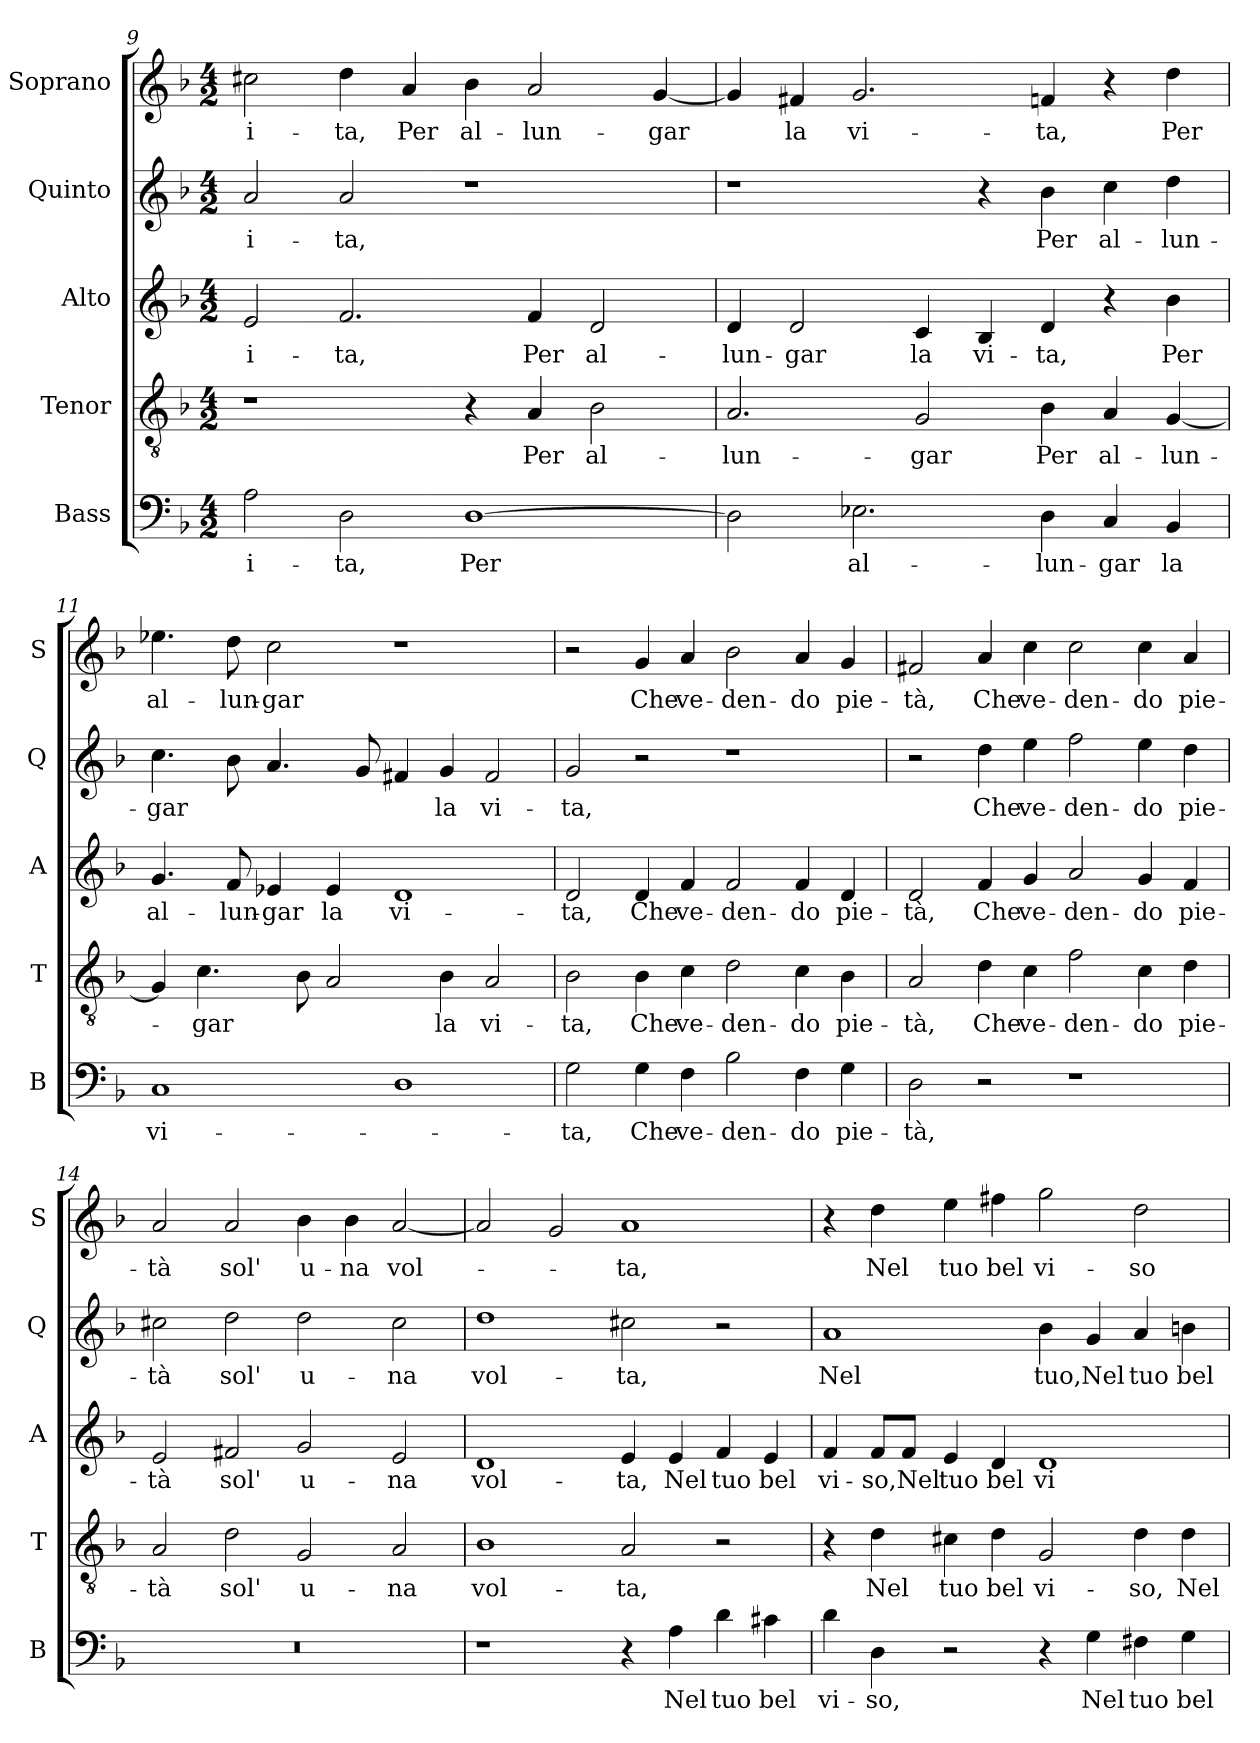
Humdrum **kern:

**kern	**text	**kern	**text	**kern	**text	**kern	**text	**kern	**text
*part5	*part5	*part4	*part4	*part3	*part3	*part2	*part2	*part1	*part1
*staff5	*staff5	*staff4	*staff4	*staff3	*staff3	*staff2	*staff2	*staff1	*staff1
*I"Bass	*	*I"Tenor	*	*I"Alto	*	*I"Quinto	*	*I"Soprano	*
*I'B	*	*I'T	*	*I'A	*	*I'Q	*	*I'S	*
*clefF4	*	*clefGv2	*	*clefG2	*	*clefG2	*	*clefG2	*
*k[b-]	*	*k[b-]	*	*k[b-]	*	*k[b-]	*	*k[b-]	*
*F:	*	*F:	*	*F:	*	*F:	*	*F:	*
*M4/2	*	*M4/2	*	*M4/2	*	*M4/2	*	*M4/2	*
=9	=9	=9	=9	=9	=9	=9	=9	=9	=9
!	!LO:LY:b	!	!	!	!LO:LY:b	!	!LO:LY:b	!	!LO:LY:b
2A\	-i-	1r	.	2e/	-i-	2a/	-i-	2cc#X\	-i-
!	!LO:LY:b	!	!	!	!LO:LY:b	!	!LO:LY:b	!	!LO:LY:b
2D\	-ta,	.	.	2.f/	-ta,	2a/	-ta,	4dd\	-ta,
!	!	!	!	!	!	!	!	!	!LO:LY:b
.	.	.	.	.	.	.	.	4a/	Per
!	!LO:LY:b	!	!	!	!	!	!	!	!LO:LY:b
[1D	Per	4r	.	.	.	1r	.	4b-\	al-
!	!	!	!LO:LY:b	!	!LO:LY:b	!	!	!	!LO:LY:b
.	.	4A/	Per	4f/	Per	.	.	2a/	-lun-
!	!	!	!LO:LY:b	!	!LO:LY:b	!	!	!	!
.	.	2B-\	al-	2d/	al-	.	.	.	.
!	!	!	!	!	!	!	!	!	!LO:LY:b
.	.	.	.	.	.	.	.	[4g/	-gar
!!LO:LB:g=z
=10	=10	=10	=10	=10	=10	=10	=10	=10	=10
!	!	!	!LO:LY:b	!	!LO:LY:b	!	!	!	!
2D\]	.	2.A/	-lun-	4d/	-lun-	1r	.	4g/]	.
!	!	!	!	!	!LO:LY:b	!	!	!	!LO:LY:b
.	.	.	.	2d/	-gar	.	.	4f#X/	la
!	!LO:LY:b	!	!	!	!	!	!	!	!LO:LY:b
2.E-X\	al-	.	.	.	.	.	.	2.g/	vi-
!	!	!	!LO:LY:b	!	!LO:LY:b	!	!	!	!
.	.	2G/	-gar	4c/	la	.	.	.	.
!	!	!	!	!	!LO:LY:b	!	!	!	!
.	.	.	.	4B-/	vi-	4r	.	.	.
!	!LO:LY:b	!	!LO:LY:b	!	!LO:LY:b	!	!LO:LY:b	!	!LO:LY:b
4D\	-lun-	4B-\	Per	4d/	-ta,	4b-\	Per	4fn/	-ta,
!	!LO:LY:b	!	!LO:LY:b	!	!	!	!LO:LY:b	!	!
4C/	-gar	4A/	al-	4r	.	4cc\	al-	4r	.
!	!LO:LY:b	!	!LO:LY:b	!	!LO:LY:b	!	!LO:LY:b	!	!LO:LY:b
4BB-/	la	[4G/	-lun-	4b-\	Per	4dd\	-lun-	4dd\	Per
=11	=11	=11	=11	=11	=11	=11	=11	=11	=11
!	!LO:LY:b	!	!	!	!LO:LY:b	!	!LO:LY:b	!	!LO:LY:b
1C	vi-	4G/]	.	4.g/	al-	4.cc\	-gar	4.ee-X\	al-
!	!	!	!LO:LY:b	!	!	!	!	!	!
.	.	4.c\	-gar	.	.	.	.	.	.
!	!	!	!	!	!LO:LY:b	!	!	!	!LO:LY:b
.	.	.	.	8f/	-lun-	8b-\	.	8dd\	-lun-
!	!	!	!	!	!LO:LY:b	!	!	!	!LO:LY:b
.	.	.	.	4e-X/	-gar	4.a/	.	2cc\	-gar
.	.	8B-\	.	.	.	.	.	.	.
!	!	!	!	!	!LO:LY:b	!	!	!	!
.	.	2A/	.	4e-/	la	.	.	.	.
.	.	.	.	.	.	8g/	.	.	.
!	!	!	!	!	!LO:LY:b	!	!	!	!
1D	.	.	.	1d	vi-	4f#X/	.	1r	.
!	!	!	!LO:LY:b	!	!	!	!LO:LY:b	!	!
.	.	4B-\	la	.	.	4g/	la	.	.
!	!	!	!LO:LY:b	!	!	!	!LO:LY:b	!	!
.	.	2A/	vi-	.	.	2f#/	vi-	.	.
=12	=12	=12	=12	=12	=12	=12	=12	=12	=12
!	!LO:LY:b	!	!LO:LY:b	!	!LO:LY:b	!	!LO:LY:b	!	!
2G\	-ta,	2B-\	-ta,	2d/	-ta,	2g/	-ta,	2r	.
!	!LO:LY:b	!	!LO:LY:b	!	!LO:LY:b	!	!	!	!LO:LY:b
4G\	Che	4B-\	Che	4d/	Che	2r	.	4g/	Che
!	!LO:LY:b	!	!LO:LY:b	!	!LO:LY:b	!	!	!	!LO:LY:b
4F\	ve-	4c\	ve-	4f/	ve-	.	.	4a/	ve-
!	!LO:LY:b	!	!LO:LY:b	!	!LO:LY:b	!	!	!	!LO:LY:b
2B-\	-den-	2d\	-den-	2f/	-den-	1r	.	2b-\	-den-
!	!LO:LY:b	!	!LO:LY:b	!	!LO:LY:b	!	!	!	!LO:LY:b
4F\	-do	4c\	-do	4f/	-do	.	.	4a/	-do
!	!LO:LY:b	!	!LO:LY:b	!	!LO:LY:b	!	!	!	!LO:LY:b
4G\	pie-	4B-\	pie-	4d/	pie-	.	.	4g/	pie-
!!LO:LB:g=z
=13	=13	=13	=13	=13	=13	=13	=13	=13	=13
!	!LO:LY:b	!	!LO:LY:b	!	!LO:LY:b	!	!	!	!LO:LY:b
2D\	-tà,	2A/	-tà,	2d/	-tà,	2r	.	2f#X/	-tà,
!	!	!	!LO:LY:b	!	!LO:LY:b	!	!LO:LY:b	!	!LO:LY:b
2r	.	4d\	Che	4f/	Che	4dd\	Che	4a/	Che
!	!	!	!LO:LY:b	!	!LO:LY:b	!	!LO:LY:b	!	!LO:LY:b
.	.	4c\	ve-	4g/	ve-	4ee\	ve-	4cc\	ve-
!	!	!	!LO:LY:b	!	!LO:LY:b	!	!LO:LY:b	!	!LO:LY:b
1r	.	2f\	-den-	2a/	-den-	2ff\	-den-	2cc\	-den-
!	!	!	!LO:LY:b	!	!LO:LY:b	!	!LO:LY:b	!	!LO:LY:b
.	.	4c\	-do	4g/	-do	4ee\	-do	4cc\	-do
!	!	!	!LO:LY:b	!	!LO:LY:b	!	!LO:LY:b	!	!LO:LY:b
.	.	4d\	pie-	4f/	pie-	4dd\	pie-	4a/	pie-
=14	=14	=14	=14	=14	=14	=14	=14	=14	=14
!	!	!	!LO:LY:b	!	!LO:LY:b	!	!LO:LY:b	!	!LO:LY:b
0r	.	2A/	-tà	2e/	-tà	2cc#X\	-tà	2a/	-tà
!	!	!	!LO:LY:b	!	!LO:LY:b	!	!LO:LY:b	!	!LO:LY:b
.	.	2d\	sol'	2f#X/	sol'	2dd\	sol'	2a/	sol'
!	!	!	!LO:LY:b	!	!LO:LY:b	!	!LO:LY:b	!	!LO:LY:b
.	.	2G/	u-	2g/	u-	2dd\	u-	4b-\	u-
!	!	!	!	!	!	!	!	!	!LO:LY:b
.	.	.	.	.	.	.	.	4b-\	-na
!	!	!	!LO:LY:b	!	!LO:LY:b	!	!LO:LY:b	!	!LO:LY:b
.	.	2A/	-na	2e/	-na	2cc#\	-na	[2a/	vol-
=15	=15	=15	=15	=15	=15	=15	=15	=15	=15
!	!	!	!LO:LY:b	!	!LO:LY:b	!	!LO:LY:b	!	!
1r	.	1B-	vol-	1d	vol-	1dd	vol-	2a/]	.
.	.	.	.	.	.	.	.	2g/	.
!	!	!	!LO:LY:b	!	!LO:LY:b	!	!LO:LY:b	!	!LO:LY:b
4r	.	2A/	-ta,	4e/	-ta,	2cc#X\	-ta,	1a	-ta,
!	!LO:LY:b	!	!	!	!LO:LY:b	!	!	!	!
4A\	Nel	.	.	4e/	Nel	.	.	.	.
!	!LO:LY:b	!	!	!	!LO:LY:b	!	!	!	!
4d\	tuo	2r	.	4f/	tuo	2r	.	.	.
!	!LO:LY:b	!	!	!	!LO:LY:b	!	!	!	!
4c#X\	bel	.	.	4e/	bel	.	.	.	.
!!LO:PB:g=z
=16	=16	=16	=16	=16	=16	=16	=16	=16	=16
!	!LO:LY:b	!	!	!	!LO:LY:b	!	!LO:LY:b	!	!
4d\	vi-	4r	.	4f/	vi-	1a	Nel	4r	.
!	!LO:LY:b	!	!LO:LY:b	!	!LO:LY:b	!	!	!	!LO:LY:b
4D\	-so,	4d\	Nel	8f/L	-so,	.	.	4dd\	Nel
!	!	!	!	!	!LO:LY:b	!	!	!	!
.	.	.	.	8f/J	Nel	.	.	.	.
!	!	!	!LO:LY:b	!	!LO:LY:b	!	!	!	!LO:LY:b
2r	.	4c#X\	tuo	4e/	tuo	.	.	4ee\	tuo
!	!	!	!LO:LY:b	!	!LO:LY:b	!	!	!	!LO:LY:b
.	.	4d\	bel	4d/	bel	.	.	4ff#X\	bel
!	!	!	!LO:LY:b	!	!LO:LY:b	!	!LO:LY:b	!	!LO:LY:b
4r	.	2G/	vi-	1d	vi-	4b-\	tuo,	2gg\	vi-
!	!LO:LY:b	!	!	!	!	!	!LO:LY:b	!	!
4G\	Nel	.	.	.	.	4g/	Nel	.	.
!	!LO:LY:b	!	!LO:LY:b	!	!	!	!LO:LY:b	!	!LO:LY:b
4F#X\	tuo	4d\	-so,	.	.	4a/	tuo	2dd\	-so
!	!LO:LY:b	!	!LO:LY:b	!	!	!	!LO:LY:b	!	!
4G\	bel	4d\	Nel	.	.	4bn\	bel	.	.
=	=	=	=	=	=	=	=	=	=
*-	*-	*-	*-	*-	*-	*-	*-	*-	*-
